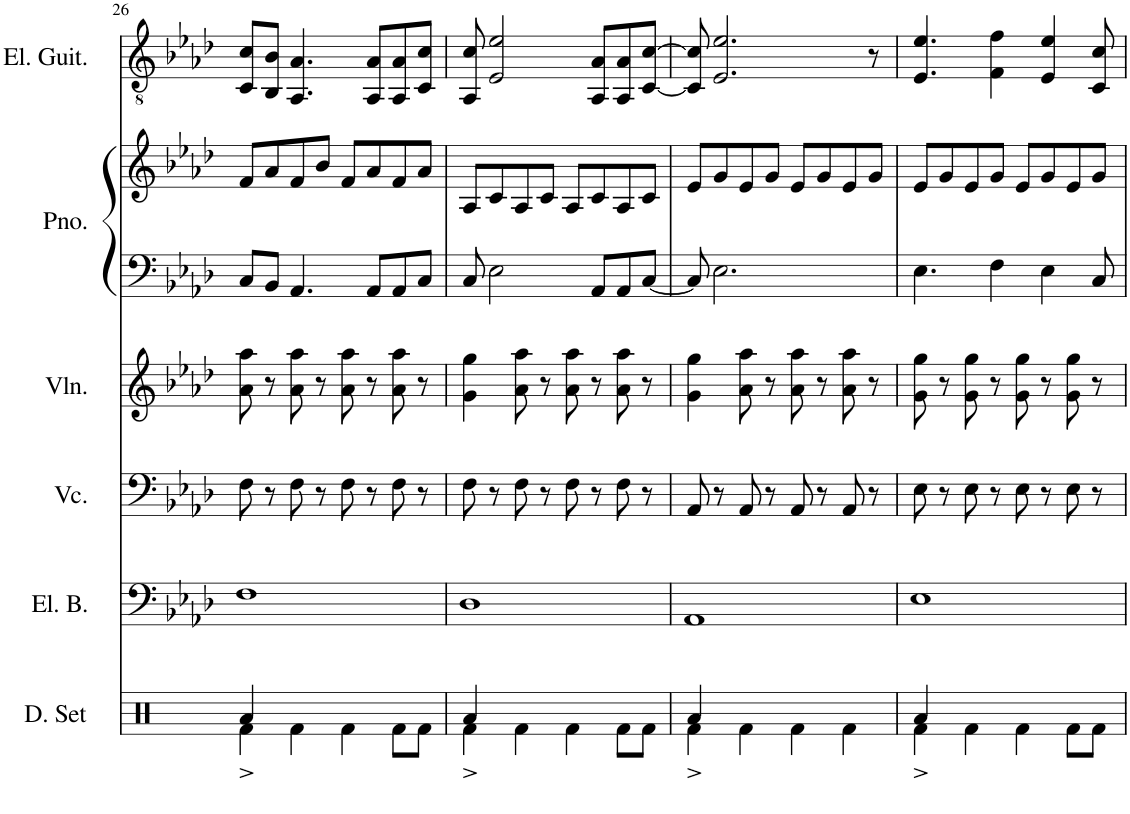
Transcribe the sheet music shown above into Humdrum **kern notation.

**kern	**kern	**kern	**kern	**kern	**kern	**kern
*part6	*part5	*part4	*part3	*part2	*part2	*part1
*staff7	*staff6	*staff5	*staff4	*staff3	*staff2	*staff1
*I"Drumset	*I"Electric Bass	*I"Violoncello	*I"Violin	*I"Piano	*	*I"Electric Guitar
*I'D. Set	*I'El. B.	*I'Vc.	*I'Vln.	*I'Pno.	*	*I'El. Guit.
!!LO:PB:g=z
*clefX	*clefF4	*clefF4	*clefG2	*clefF4	*clefG2	*clefGv2
*	*Trd7c12	*	*	*	*	*
*k[]	*k[b-e-a-d-]	*k[b-e-a-d-]	*k[b-e-a-d-]	*k[b-e-a-d-]	*k[b-e-a-d-]	*k[b-e-a-d-]
*M4/4	*M4/4	*M4/4	*M4/4	*M4/4	*M4/4	*M4/4
=26	=26	=26	=26	=26	=26	=26
*^	*	*	*	*	*	*
4Rf\	4Ra/	1F	8F\	8a-\ 8aa-\	8C/L	8f/L	8C/ 8c/L
.	.	.	8r	8r	8BB-/J	8a-/	8BB-/ 8B-/J
4ryy	4Rf\	.	8F\	8a-\ 8aa-\	4.AA-/	8f/	4.AA-/ 4.A-/
.	.	.	8r	8r	.	8b-/J	.
2ryy	4Rf\	.	8F\	8a-\ 8aa-\	.	8f/L	.
.	.	.	8r	8r	8AA-/L	8a-/	8AA-/ 8A-/L
.	8Rf\L	.	8F\	8a-\ 8aa-\	8AA-/	8f/	8AA-/ 8A-/
.	8Rf\J	.	8r	8r	8C/J	8a-/J	8C/ 8c/J
=27	=27	=27	=27	=27	=27	=27	=27
4Rf\	4Ra/	1D-	8F\	4g\ 4gg\	8C/	8A-/L	8AA-/ 8c/
.	.	.	8r	.	2E-\	8c/	2E-/ 2e-/
4ryy	4Rf\	.	8F\	8a-\ 8aa-\	.	8A-/	.
.	.	.	8r	8r	.	8c/J	.
2ryy	4Rf\	.	8F\	8a-\ 8aa-\	.	8A-/L	.
.	.	.	8r	8r	8AA-/L	8c/	8AA-/ 8A-/L
.	8Rf\L	.	8F\	8a-\ 8aa-\	8AA-/	8A-/	8AA-/ 8A-/
.	8Rf\J	.	8r	8r	[8C/J	8c/J	[8C/ [8c/J
=28	=28	=28	=28	=28	=28	=28	=28
4Rf\	4Ra/	1AA-	8AA-/	4g\ 4gg\	8C/]	8e-/L	8C/] 8c/]
.	.	.	8r	.	2.E-\	8g/	2.E-/ 2.e-/
4ryy	4Rf\	.	8AA-/	8a-\ 8aa-\	.	8e-/	.
.	.	.	8r	8r	.	8g/J	.
2ryy	4Rf\	.	8AA-/	8a-\ 8aa-\	.	8e-/L	.
.	.	.	8r	8r	.	8g/	.
.	4Rf\	.	8AA-/	8a-\ 8aa-\	.	8e-/	.
.	.	.	8r	8r	8ryy	8g/J	8r
=29	=29	=29	=29	=29	=29	=29	=29
4Rf\	4Ra/	1E-	8E-\	8g\ 8gg\	4.E-\	8e-/L	4.E-/ 4.e-/
.	.	.	8r	8r	.	8g/	.
4ryy	4Rf\	.	8E-\	8g\ 8gg\	.	8e-/	.
.	.	.	8r	8r	4F\	8g/J	4F\ 4f\
2ryy	4Rf\	.	8E-\	8g\ 8gg\	.	8e-/L	.
.	.	.	8r	8r	4E-\	8g/	4E-/ 4e-/
.	8Rf\L	.	8E-\	8g\ 8gg\	.	8e-/	.
.	8Rf\J	.	8r	8r	8C/	8g/J	8C/ 8c/
*v	*v	*	*	*	*	*	*
=	=	=	=	=	=	=
*-	*-	*-	*-	*-	*-	*-
